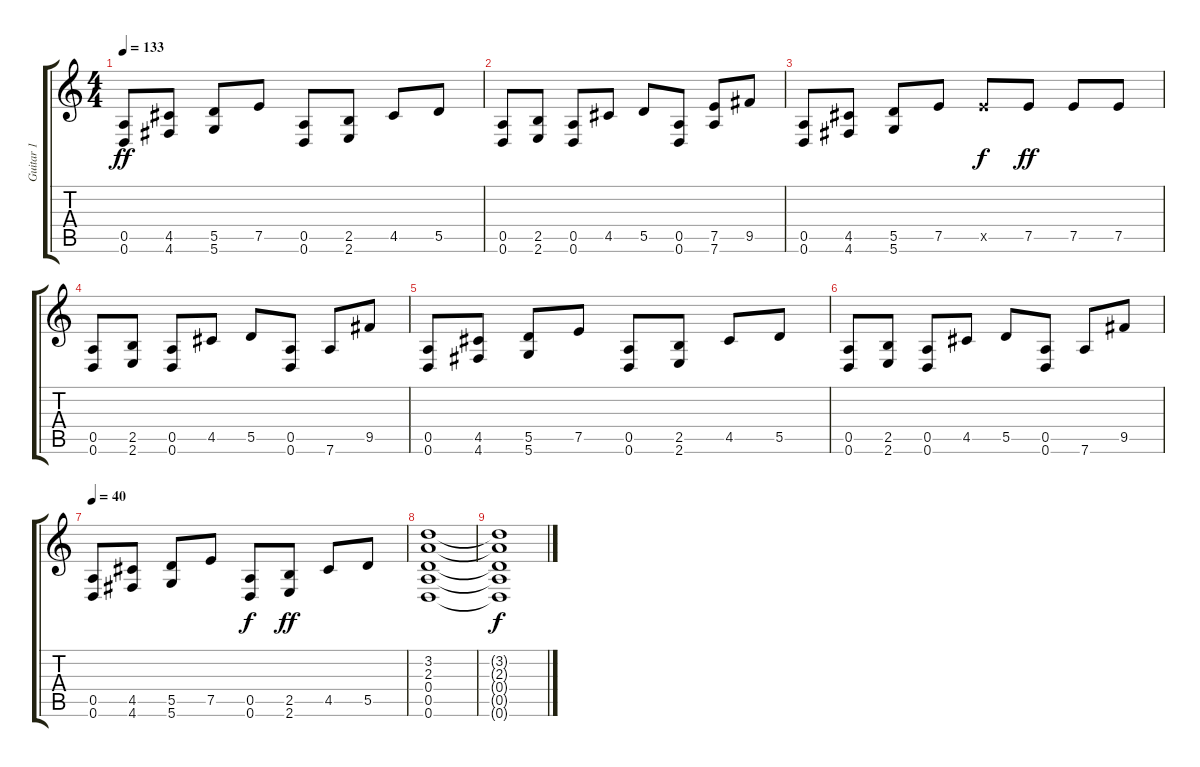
\track ("Guitar 1" "Guitar 1") {instrument distortionguitar}
\staff {score tabs}
\tuning (E4 B3 G3 D3 A2 D2) {hide}
\ts (4 4)
\tempo 133
\clef g2
\ks c
(0.5 0.6).8{dy ff} (4.5 4.6).8 (5.5 5.6).8 7.5.8 (0.5 0.6).8 (2.5 2.6).8 4.5.8 5.5.8 |
(0.5 0.6).8 (2.5 2.6).8 (0.5 0.6).8 4.5.8 5.5.8 (0.5 0.6).8 (7.5 7.6).8 9.5.8 |
(0.5 0.6).8 (4.5 4.6).8 (5.5 5.6).8 7.5.8 7.5{x}.8{dy f} 7.5.8{dy ff} 7.5.8 7.5.8 |
(0.5 0.6).8 (2.5 2.6).8 (0.5 0.6).8 4.5.8 5.5.8 (0.5 0.6).8 7.6.8 9.5.8 |
(0.5 0.6).8 (4.5 4.6).8 (5.5 5.6).8 7.5.8 (0.5 0.6).8 (2.5 2.6).8 4.5.8 5.5.8 |
(0.5 0.6).8 (2.5 2.6).8 (0.5 0.6).8 4.5.8 5.5.8 (0.5 0.6).8 7.6.8 9.5.8 |
\tempo 40
(0.5 0.6).8 (4.5 4.6).8 (5.5 5.6).8 7.5.8 (0.5 0.6).8{dy f} (2.5 2.6).8{dy ff} 4.5.8 5.5.8 |
(3.2 2.3 0.4 0.5 0.6).1{volume 0} |
(3.2{t} 2.3{t} 0.4{t} 0.5{t} 0.6{t}).1{dy f}
